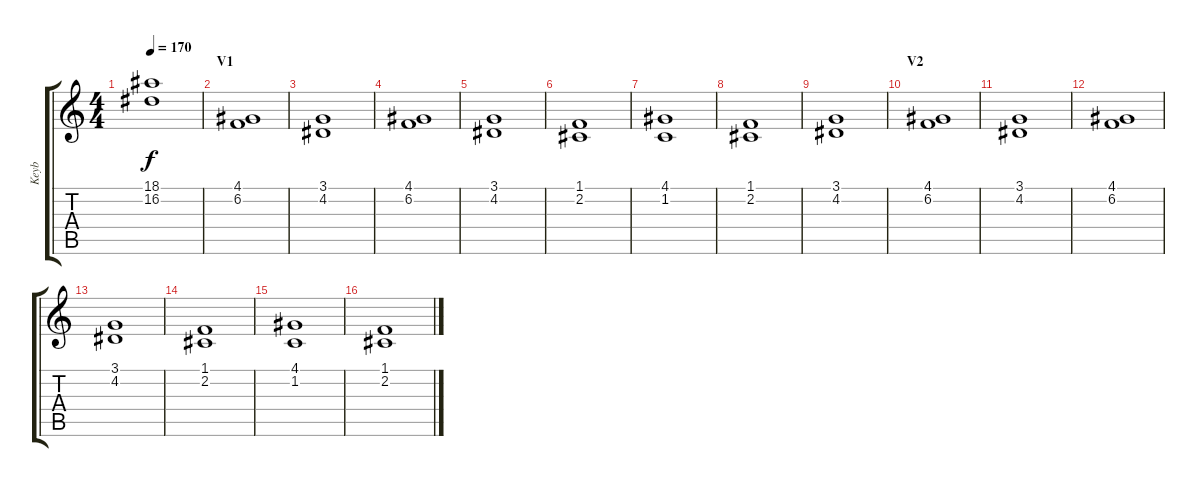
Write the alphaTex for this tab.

\track ("Keyb" "Keyb") {instrument lead3calliope}
\staff {score tabs}
\tuning (E4 B3 G3 D3 A2 E2) {hide}
\ts (4 4)
\tempo 170
\clef g2
\ks c
(18.1 16.2).1{dy f} |
\section ("" "V1")
(4.1 6.2).1{volume 7} |
(3.1 4.2).1 |
(4.1 6.2).1 |
(3.1 4.2).1 |
(1.1 2.2).1 |
(4.1 1.2).1 |
(1.1 2.2).1 |
(3.1 4.2).1 |
\section ("" "V2")
(4.1 6.2).1{volume 7} |
(3.1 4.2).1 |
(4.1 6.2).1 |
(3.1 4.2).1 |
(1.1 2.2).1 |
(4.1 1.2).1 |
(1.1 2.2).1
